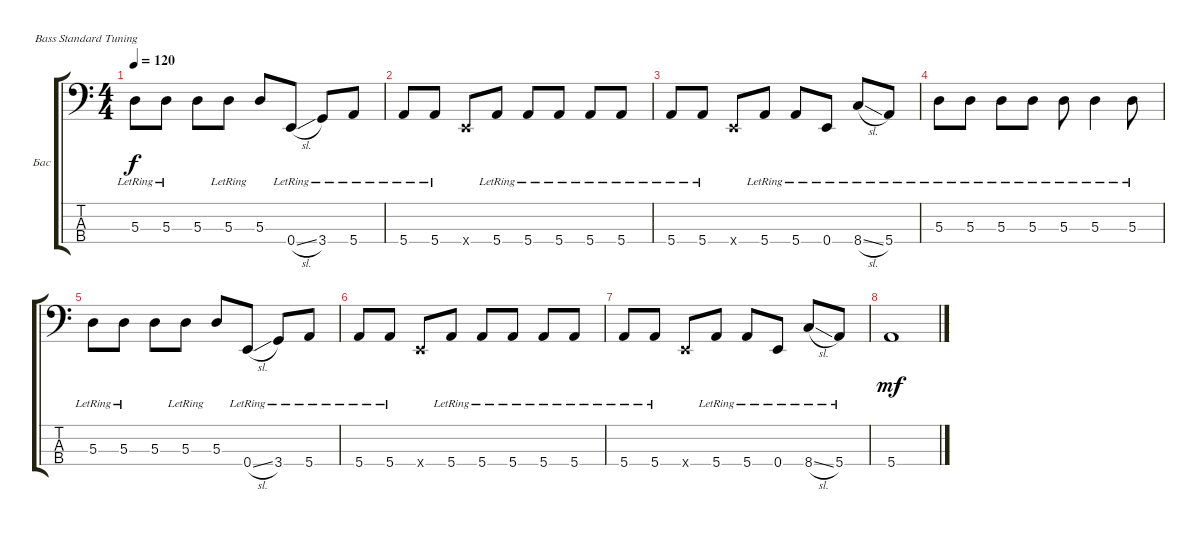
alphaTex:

\defaultSystemsLayout 4
\bracketExtendMode groupsimilarinstruments
\firstSystemTrackNameOrientation horizontal
\otherSystemsTrackNameOrientation horizontal
\track ("Игорь Тихомиров" "Бас") {instrument electricbassfinger}
\staff {score tabs}
\tuning (G2 D2 A1 E1)
\ts (4 4)
\tempo 120
\clef f4
\scale
0.333333
\ks c
5.3{lr}.8{dy f} 5.3{lr}.8 5.3.8 5.3{lr}.8 5.3.8 0.4{sl lr}.8 3.4{lr}.8 5.4{lr}.8 |
\scale
0.333333 5.4{lr}.8 5.4{lr}.8 0.4{x}.8 5.4{lr}.8 5.4{lr}.8 5.4{lr}.8 5.4{lr}.8 5.4{lr}.8 |
\scale
0.333333 5.4{lr}.8 5.4{lr}.8 0.4{x}.8 5.4{lr}.8 5.4{lr}.8 0.4{lr}.8 8.4{sl lr}.8 5.4{lr}.8 |
\scale
0.333333 5.3{lr}.8 5.3{lr}.8 5.3{lr}.8 5.3{lr}.8 5.3{lr}.8 5.3{lr}.4 5.3{lr}.8 |
\scale
0.333333 5.3{lr}.8 5.3{lr}.8 5.3.8 5.3{lr}.8 5.3.8 0.4{sl lr}.8 3.4{lr}.8 5.4{lr}.8 |
\scale
0.333333 5.4{lr}.8 5.4{lr}.8 0.4{x}.8 5.4{lr}.8 5.4{lr}.8 5.4{lr}.8 5.4{lr}.8 5.4{lr}.8 |
\scale
0.333333 5.4{lr}.8 5.4{lr}.8 0.4{x}.8 5.4{lr}.8 5.4{lr}.8 0.4{lr}.8 8.4{sl lr}.8 5.4{lr}.8 |
\scale
0.333333 5.4.1{dy mf}
